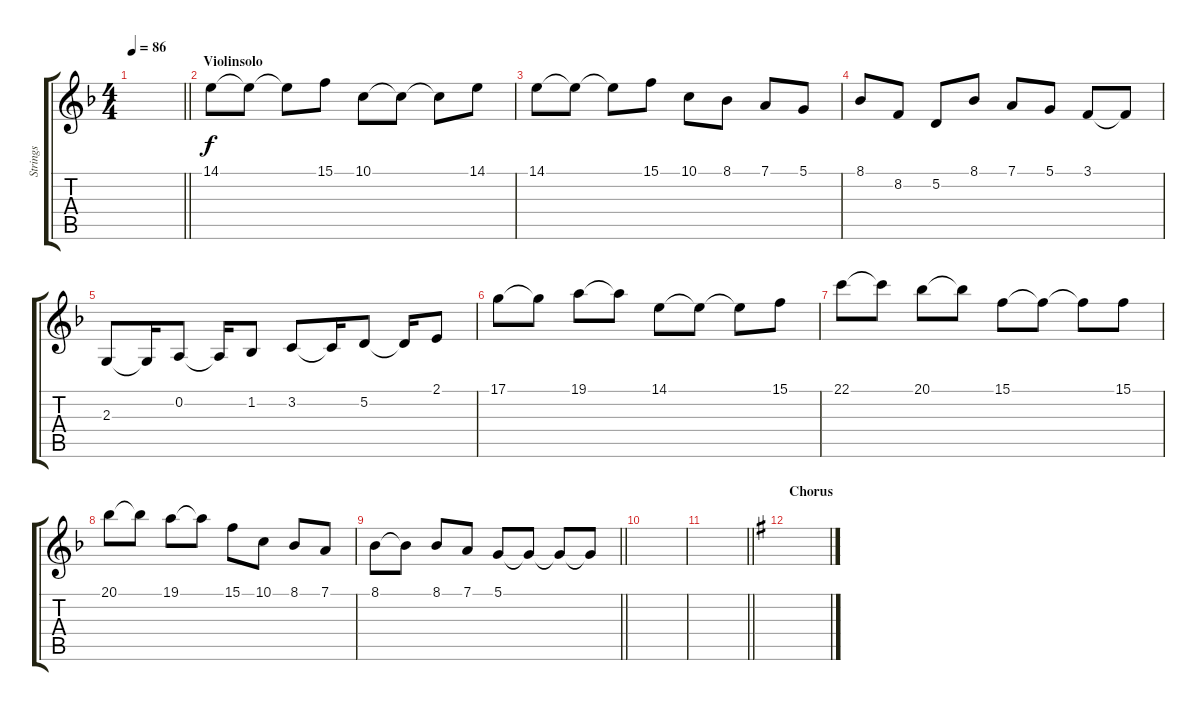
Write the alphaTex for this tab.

\track ("Strings" "Strings") {instrument stringensemble1}
\staff {score tabs}
\tuning (D4 A3 F3 C3 G2 D2) {hide}
\ts (4 4)
\tempo 86
\clef g2
\barLineRight lightlight
\ks dminor
|
\section ("" "Violinsolo")
14.1.8 14.1{t}.8 14.1{t}.8 15.1.8 10.1.8 10.1{t}.8 10.1{t}.8 14.1.8 |
14.1.8 14.1{t}.8 14.1{t}.8 15.1.8 10.1.8 8.1.8 7.1.8 5.1.8 |
8.1.8 8.2.8 5.2.8 8.1.8 7.1.8 5.1.8 3.1.8 3.1{t}.8 |
2.3.8 2.3{t}.16 0.2.8 0.2{t}.16 1.2.8 3.2.8 3.2{t}.16 5.2.8 5.2{t}.16 2.1.8 |
17.1.8 17.1{t}.8 19.1.8 19.1{t}.8 14.1.8 14.1{t}.8 14.1{t}.8 15.1.8 |
22.1.8 22.1{t}.8 20.1.8 20.1{t}.8 15.1.8 15.1{t}.8 15.1{t}.8 15.1.8 |
20.1.8 20.1{t}.8 19.1.8 19.1{t}.8 15.1.8 10.1.8 8.1.8 7.1.8 |
\barLineRight lightlight
8.1.8 8.1{t}.8 8.1.8 7.1.8 5.1.8 5.1{t}.8 5.1{t}.8 5.1{t}.8 |
|
\barLineRight lightlight
|
\section ("" "Chorus")
\ks eminor
